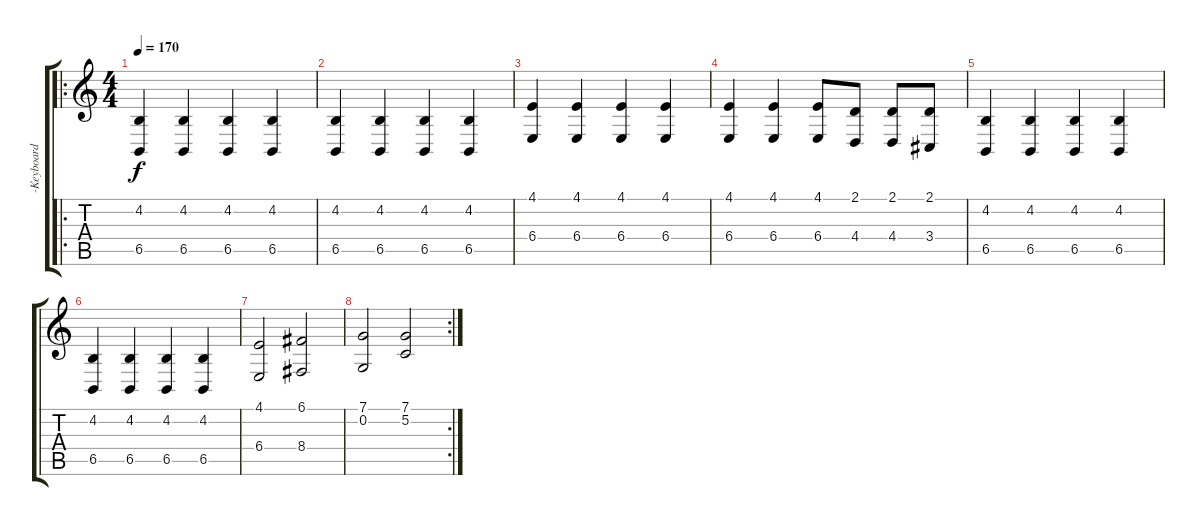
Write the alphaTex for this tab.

\track ("-Keyboard Harmony-" "-Keyboard ") {instrument synthstrings1}
\staff {score tabs}
\tuning (C4 G3 Eb3 Bb2 F2 C2) {hide}
\ro
\ts (4 4)
\tempo 170
\clef g2
\ks c
(4.2 6.5).4{dy f} (4.2 6.5).4 (4.2 6.5).4 (4.2 6.5).4 |
(4.2 6.5).4 (4.2 6.5).4 (4.2 6.5).4 (4.2 6.5).4 |
(4.1 6.4).4 (4.1 6.4).4 (4.1 6.4).4 (4.1 6.4).4 |
(4.1 6.4).4 (4.1 6.4).4 (4.1 6.4).8 (2.1 4.4).8 (2.1 4.4).8 (2.1 3.4).8 |
(4.2 6.5).4 (4.2 6.5).4 (4.2 6.5).4 (4.2 6.5).4 |
(4.2 6.5).4 (4.2 6.5).4 (4.2 6.5).4 (4.2 6.5).4 |
(4.1 6.4).2 (6.1 8.4).2 |
\rc 2
(7.1 0.2).2 (7.1 5.2).2
